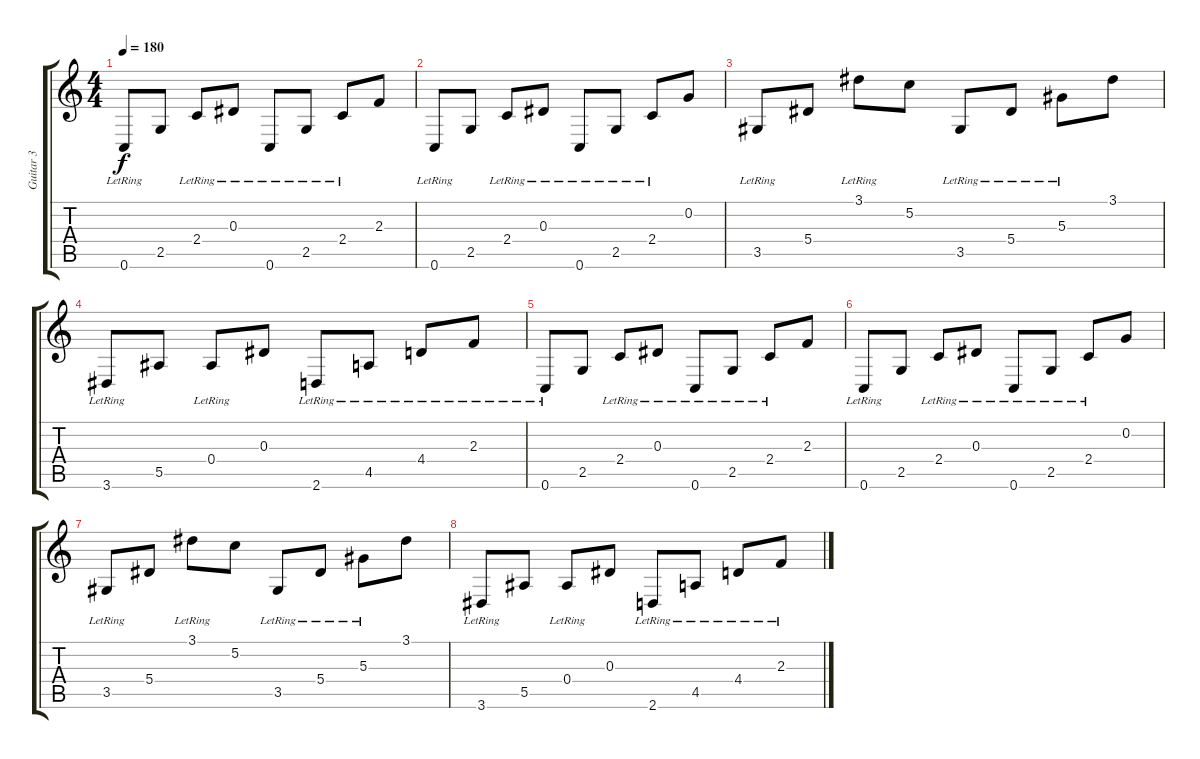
\track ("Guitar 3" "Guitar 3") {instrument distortionguitar}
\staff {score tabs}
\tuning (C4 G3 Eb3 Bb2 F2 C2) {hide}
\ts (4 4)
\tempo 180
\clef g2
\ks c
0.6{lr}.8{dy f volume 8 instrument acousticguitarsteel} 2.5.8 2.4{lr}.8 0.3{lr}.8 0.6{lr}.8 2.5{lr}.8 2.4{lr}.8 2.3.8 |
0.6{lr}.8{instrument acousticguitarsteel} 2.5.8 2.4{lr}.8 0.3{lr}.8 0.6{lr}.8 2.5{lr}.8 2.4{lr}.8 0.2.8 |
3.5{lr}.8 5.4.8 3.1{lr}.8 5.2.8 3.5{lr}.8 5.4{lr}.8 5.3{lr}.8 3.1.8 |
3.6{lr}.8 5.5.8 0.4{lr}.8 0.3.8 2.6{lr}.8 4.5{lr}.8 4.4{lr}.8 2.3{lr}.8 |
0.6{lr}.8{volume 0 instrument acousticguitarsteel} 2.5.8 2.4{lr}.8 0.3{lr}.8 0.6{lr}.8 2.5{lr}.8 2.4{lr}.8 2.3.8 |
0.6{lr}.8{instrument acousticguitarsteel} 2.5.8 2.4{lr}.8 0.3{lr}.8 0.6{lr}.8 2.5{lr}.8 2.4{lr}.8 0.2.8 |
3.5{lr}.8 5.4.8 3.1{lr}.8 5.2.8 3.5{lr}.8 5.4{lr}.8 5.3{lr}.8 3.1.8 |
3.6{lr}.8 5.5.8 0.4{lr}.8 0.3.8 2.6{lr}.8 4.5{lr}.8 4.4{lr}.8 2.3{lr}.8
